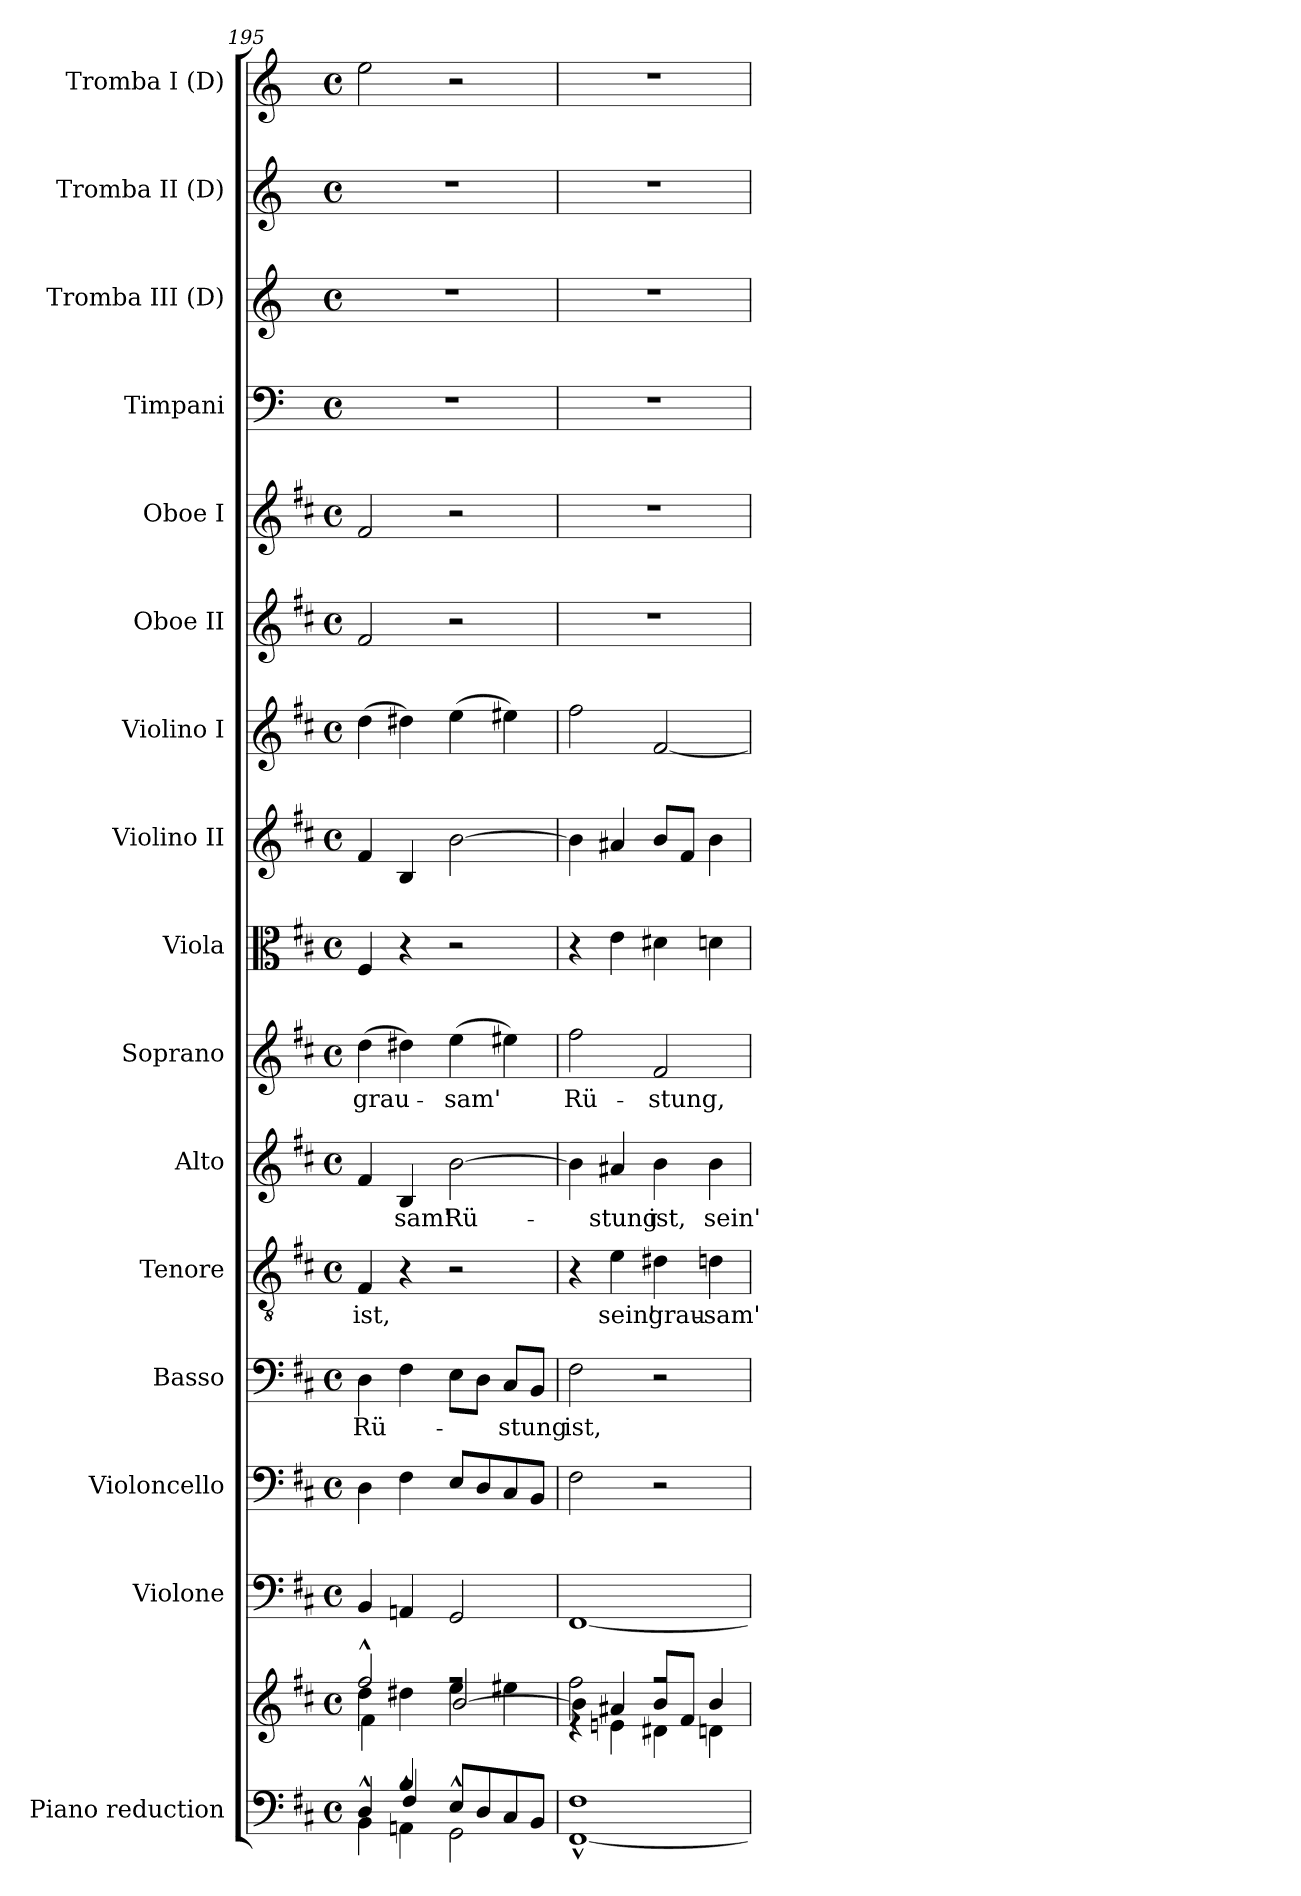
**kern	**kern	**kern	**kern	**kern	**text	**kern	**text	**kern	**text	**kern	**text	**kern	**kern	**kern	**kern	**kern	**kern	**kern	**kern	**kern
*part16	*part16	*part15	*part14	*part13	*part13	*part12	*part12	*part11	*part11	*part10	*part10	*part9	*part8	*part7	*part6	*part5	*part4	*part3	*part2	*part1
*staff17	*staff16	*staff15	*staff14	*staff13	*staff13	*staff12	*staff12	*staff11	*staff11	*staff10	*staff10	*staff9	*staff8	*staff7	*staff6	*staff5	*staff4	*staff3	*staff2	*staff1
*I"Piano reduction	*	*I"Violone	*I"Violoncello	*I"Basso	*	*I"Tenore	*	*I"Alto	*	*I"Soprano	*	*I"Viola	*I"Violino II	*I"Violino I	*I"Oboe II	*I"Oboe I	*I"Timpani	*I"Tromba III (D)	*I"Tromba II (D)	*I"Tromba I (D)
*I'Pno	*	*	*	*	*	*	*	*	*	*	*	*	*	*	*I'Ob	*I'Ob	*I'Timp	*	*	*
*clefF4	*clefG2	*clefF4	*clefF4	*clefF4	*	*clefGv2	*	*clefG2	*	*clefG2	*	*clefC3	*clefG2	*clefG2	*clefG2	*clefG2	*clefF4	*clefG2	*clefG2	*clefG2
*	*	*ITrd7c12	*	*	*	*	*	*	*	*	*	*	*	*	*	*	*	*ITrd-1c-2	*ITrd-1c-2	*ITrd-1c-2
*k[f#c#]	*k[f#c#]	*k[f#c#]	*k[f#c#]	*k[f#c#]	*	*k[f#c#]	*	*k[f#c#]	*	*k[f#c#]	*	*k[f#c#]	*k[f#c#]	*k[f#c#]	*k[f#c#]	*k[f#c#]	*k[]	*k[f#c#]	*k[f#c#]	*k[f#c#]
*M4/4	*M4/4	*M4/4	*M4/4	*M4/4	*	*M4/4	*	*M4/4	*	*M4/4	*	*M4/4	*M4/4	*M4/4	*M4/4	*M4/4	*M4/4	*M4/4	*M4/4	*M4/4
*met(c)	*met(c)	*met(c)	*met(c)	*met(c)	*	*met(c)	*	*met(c)	*	*met(c)	*	*met(c)	*met(c)	*met(c)	*met(c)	*met(c)	*met(c)	*met(c)	*met(c)	*met(c)
=195	=195	=195	=195	=195	=195	=195	=195	=195	=195	=195	=195	=195	=195	=195	=195	=195	=195	=195	=195	=195
*^	*^	*	*	*	*	*	*	*	*	*	*	*	*	*	*	*	*	*	*	*
*	*^	*	*^	*	*	*	*	*	*	*	*	*	*	*	*	*	*	*	*	*	*	*
!	!	!	!	!	!	!	!	!	!LO:LY:b	!	!LO:LY:b	!	!	!	!LO:LY:b	!	!	!	!	!	!	!	!	!
4ryy	4D/	4BB^^\	2ff#^^/	4dd\	4f#\	4BBB/	4D\	4D\	Rü-	4F#/	ist,	4f#/	.	(>4dd\	grau-	4F#/	4f#/	(>4dd\	2f#/	2f#/	1r	1r	1r	2ff#\
!	!	!	!	!	!	!	!	!	!	!	!	!	!LO:LY:b	!	!	!	!	!	!	!	!	!	!	!
4B/	4F#/	4AAn:^^\	.	4dd#X\	4ryy	4AAAn/	4F#\	4F#\	.	4r	.	4B/	-sam'	4dd#X\)	.	4r	4B/	4dd#X\)	.	.	.	.	.	.
!	!	!	!	!	!	!	!	!	!	!	!	!	!LO:LY:b	!	!LO:LY:b	!	!	!	!	!	!	!	!	!
2ryy	8E/L	2GG^^\	2rff	4ee\	[2b/	2GGG/	8E/L	8E\L	.	2r	.	[2b\	Rü-	(>4ee\	-sam'	2r	[2b\	(>4ee\	2r	2r	.	.	.	2r
.	8D/	.	.	.	.	.	8D/	8D\J	.	.	.	.	.	.	.	.	.	.	.	.	.	.	.	.
!	!	!	!	!	!	!	!	!	!LO:LY:b	!	!	!	!	!	!	!	!	!	!	!	!	!	!	!
.	8C#/	.	.	4ee#X\	.	.	8C#/	8C#/L	-stung	.	.	.	.	4ee#X\)	.	.	.	4ee#X\)	.	.	.	.	.	.
.	8BB/J	.	.	.	.	.	8BB/J	8BB/J	.	.	.	.	.	.	.	.	.	.	.	.	.	.	.	.
*	*v	*v	*	*	*	*	*	*	*	*	*	*	*	*	*	*	*	*	*	*	*	*	*	*
=196	=196	=196	=196	=196	=196	=196	=196	=196	=196	=196	=196	=196	=196	=196	=196	=196	=196	=196	=196	=196	=196	=196	=196
!	!	!	!	!	!	!	!	!LO:LY:b	!	!	!	!	!	!LO:LY:b	!	!	!	!	!	!	!	!	!
1F#	[1FF#^^	2ff#\	4re	4b\]	[1FFF#	2F#\	2F#\	ist,	4r	.	4b\]	.	2ff#\	Rü-	4r	4b\]	2ff#\	1r	1r	1r	1r	1r	1r
!	!	!	!	!	!	!	!	!	!	!LO:LY:b	!	!LO:LY:b	!	!	!	!	!	!	!	!	!	!	!
.	.	.	4en\	4a#X/	.	.	.	.	4e\	sein'	4a#X/	-stung	.	.	4e\	4a#X/	.	.	.	.	.	.	.
!	!	!	!	!	!	!	!	!	!	!LO:LY:b	!	!LO:LY:b	!	!LO:LY:b	!	!	!	!	!	!	!	!	!
.	.	2rff	4d#X\	8b/L	.	2r	2r	.	4d#X\	grau-	4b\	ist,	2f#/	stung,	4d#X\	8b/L	[2f#/	.	.	.	.	.	.
.	.	.	.	8f#/J	.	.	.	.	.	.	.	.	.	.	.	8f#/J	.	.	.	.	.	.	.
!	!	!	!	!	!	!	!	!	!	!LO:LY:b	!	!LO:LY:b	!	!	!	!	!	!	!	!	!	!	!
.	.	.	4dn\	4b/	.	.	.	.	4dn\	sam'	4b\	sein'	.	.	4dn\	4b\	.	.	.	.	.	.	.
*v	*v	*	*	*	*	*	*	*	*	*	*	*	*	*	*	*	*	*	*	*	*	*	*
*	*v	*v	*v	*	*	*	*	*	*	*	*	*	*	*	*	*	*	*	*	*	*	*
=	=	=	=	=	=	=	=	=	=	=	=	=	=	=	=	=	=	=	=	=
*-	*-	*-	*-	*-	*-	*-	*-	*-	*-	*-	*-	*-	*-	*-	*-	*-	*-	*-	*-	*-
